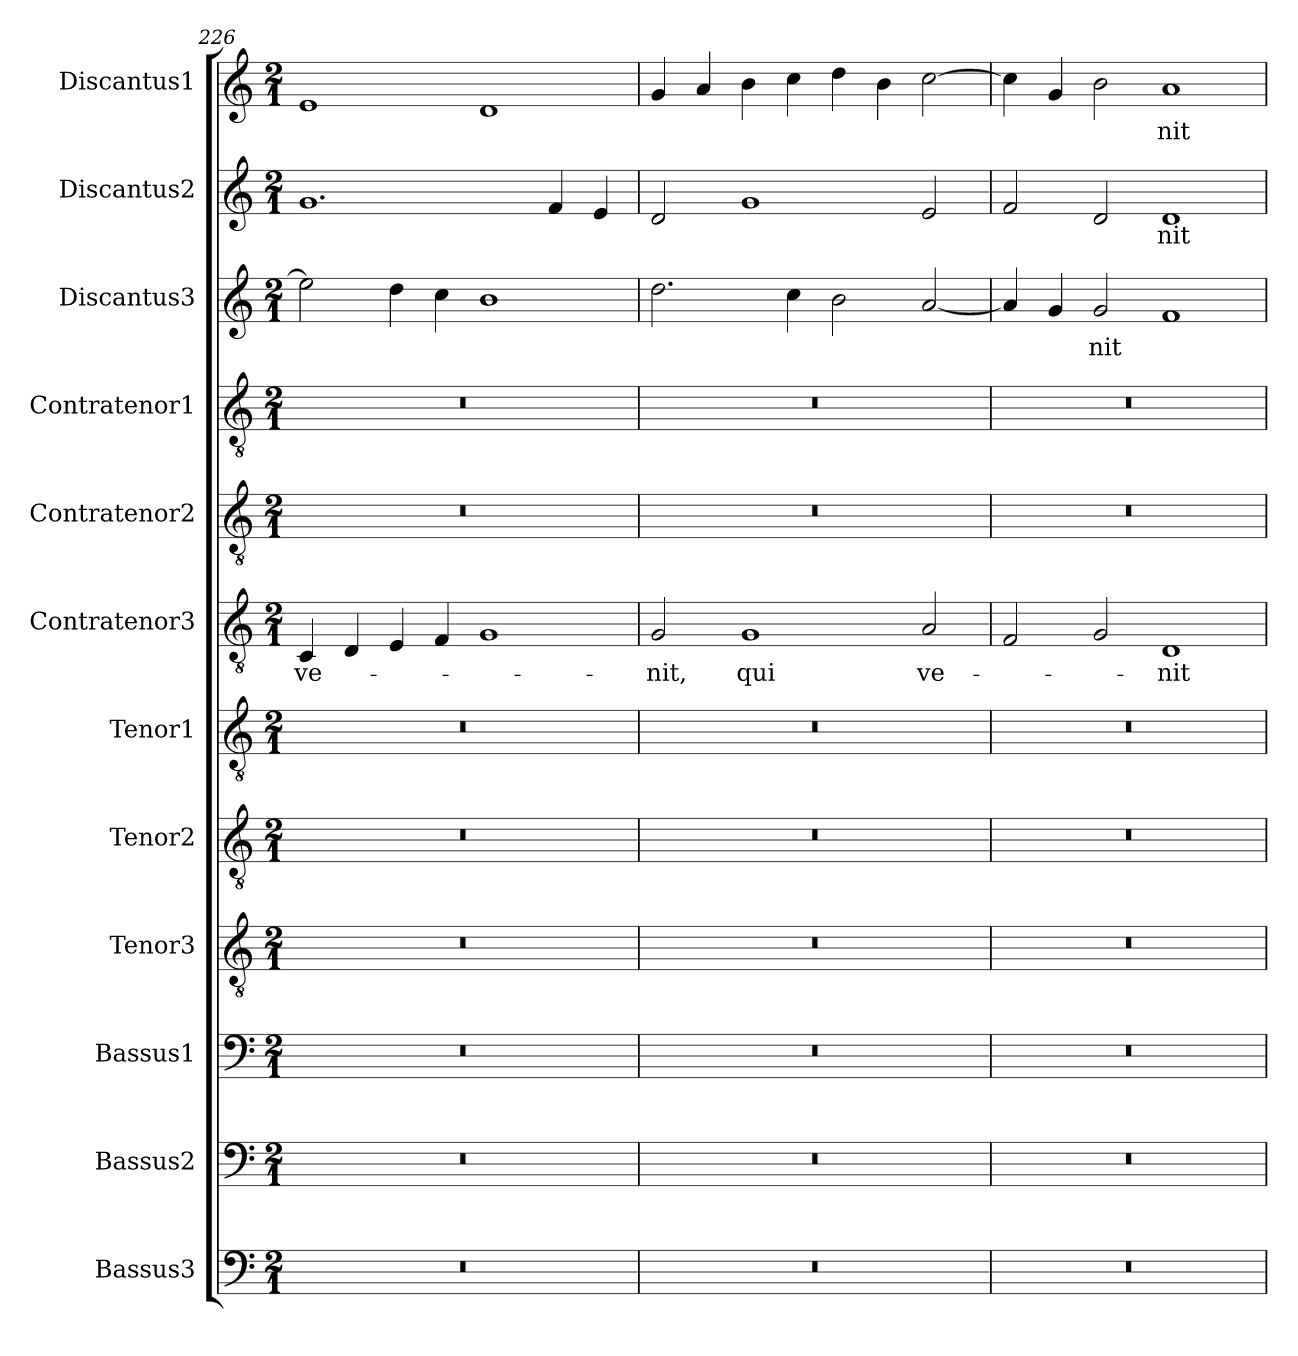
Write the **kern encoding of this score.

**kern	**kern	**kern	**kern	**kern	**kern	**kern	**text	**kern	**kern	**kern	**text	**kern	**text	**kern	**text
*part12	*part11	*part10	*part9	*part8	*part7	*part6	*part6	*part5	*part4	*part3	*part3	*part2	*part2	*part1	*part1
*staff12	*staff11	*staff10	*staff9	*staff8	*staff7	*staff6	*staff6	*staff5	*staff4	*staff3	*staff3	*staff2	*staff2	*staff1	*staff1
*I"Bassus3	*I"Bassus2	*I"Bassus1	*I"Tenor3	*I"Tenor2	*I"Tenor1	*I"Contratenor3	*	*I"Contratenor2	*I"Contratenor1	*I"Discantus3	*	*I"Discantus2	*	*I"Discantus1	*
*I'B3	*I'B2	*I'B1	*I'T3	*I'T2	*I'T1	*I'Ct3	*	*I'Ct2	*I'Ct1	*I'D3	*	*I'D2	*	*I'D1	*
*clefF4	*clefF4	*clefF4	*clefGv2	*clefGv2	*clefGv2	*clefGv2	*	*clefGv2	*clefGv2	*clefG2	*	*clefG2	*	*clefG2	*
*k[]	*k[]	*k[]	*k[]	*k[]	*k[]	*k[]	*	*k[]	*k[]	*k[]	*	*k[]	*	*k[]	*
*M2/1	*M2/1	*M2/1	*M2/1	*M2/1	*M2/1	*M2/1	*	*M2/1	*M2/1	*M2/1	*	*M2/1	*	*M2/1	*
=226	=226	=226	=226	=226	=226	=226	=226	=226	=226	=226	=226	=226	=226	=226	=226
0r	0r	0r	0r	0r	0r	4C/	ve-	0r	0r	2ee\]	.	1.g/	.	1e/	.
.	.	.	.	.	.	4D/	.	.	.	.	.	.	.	.	.
.	.	.	.	.	.	4E/	.	.	.	4dd\	.	.	.	.	.
.	.	.	.	.	.	4F/	.	.	.	4cc\	.	.	.	.	.
.	.	.	.	.	.	1G/	.	.	.	1b\	.	.	.	1d/	.
.	.	.	.	.	.	.	.	.	.	.	.	4f/	.	.	.
.	.	.	.	.	.	.	.	.	.	.	.	4e/	.	.	.
=227	=227	=227	=227	=227	=227	=227	=227	=227	=227	=227	=227	=227	=227	=227	=227
0r	0r	0r	0r	0r	0r	2G/	-nit,	0r	0r	2.dd\	.	2d/	.	4g/	.
.	.	.	.	.	.	.	.	.	.	.	.	.	.	4a/	.
.	.	.	.	.	.	1G/	qui	.	.	.	.	1g/	.	4b\	.
.	.	.	.	.	.	.	.	.	.	4cc\	.	.	.	4cc\	.
.	.	.	.	.	.	.	.	.	.	2b\	.	.	.	4dd\	.
.	.	.	.	.	.	.	.	.	.	.	.	.	.	4b\	.
.	.	.	.	.	.	2A/	ve-	.	.	[2a/	.	2e/	.	[2cc\	.
=228	=228	=228	=228	=228	=228	=228	=228	=228	=228	=228	=228	=228	=228	=228	=228
0r	0r	0r	0r	0r	0r	2F/	.	0r	0r	4a/]	.	2f/	.	4cc\]	.
.	.	.	.	.	.	.	.	.	.	4g/	.	.	.	4g/	.
.	.	.	.	.	.	2G/	.	.	.	2g/	-nit	2d/	.	2b\	.
.	.	.	.	.	.	1D/	-nit	.	.	1f/	.	1d/	-nit	1a/	-nit
=	=	=	=	=	=	=	=	=	=	=	=	=	=	=	=
*-	*-	*-	*-	*-	*-	*-	*-	*-	*-	*-	*-	*-	*-	*-	*-
